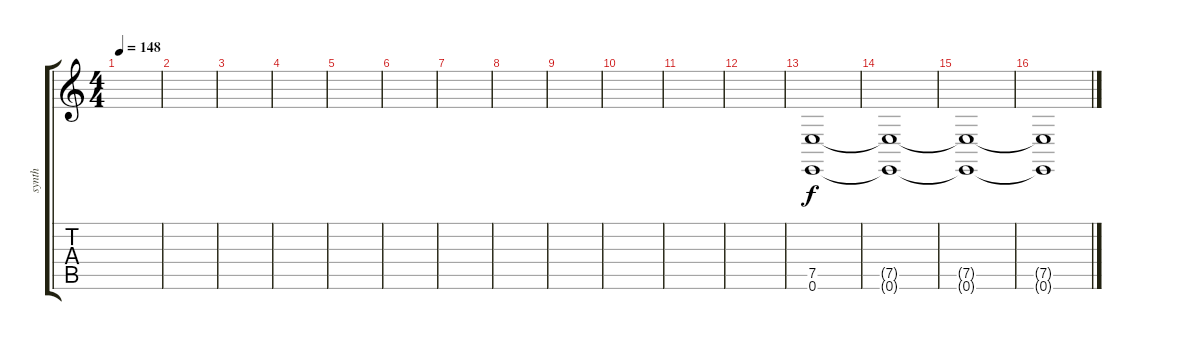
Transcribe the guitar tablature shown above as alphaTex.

\track ("synth" "synth") {instrument synthstrings2}
\staff {score tabs}
\tuning (E4 B3 G3 D3 A2 E2) {hide}
\ts (4 4)
\tempo 148
\clef g2
\ks c
|
|
|
|
|
|
|
|
|
|
|
|
(7.5 0.6).1 |
(7.5{t} 0.6{t}).1 |
(7.5{t} 0.6{t}).1 |
(7.5{t} 0.6{t}).1
